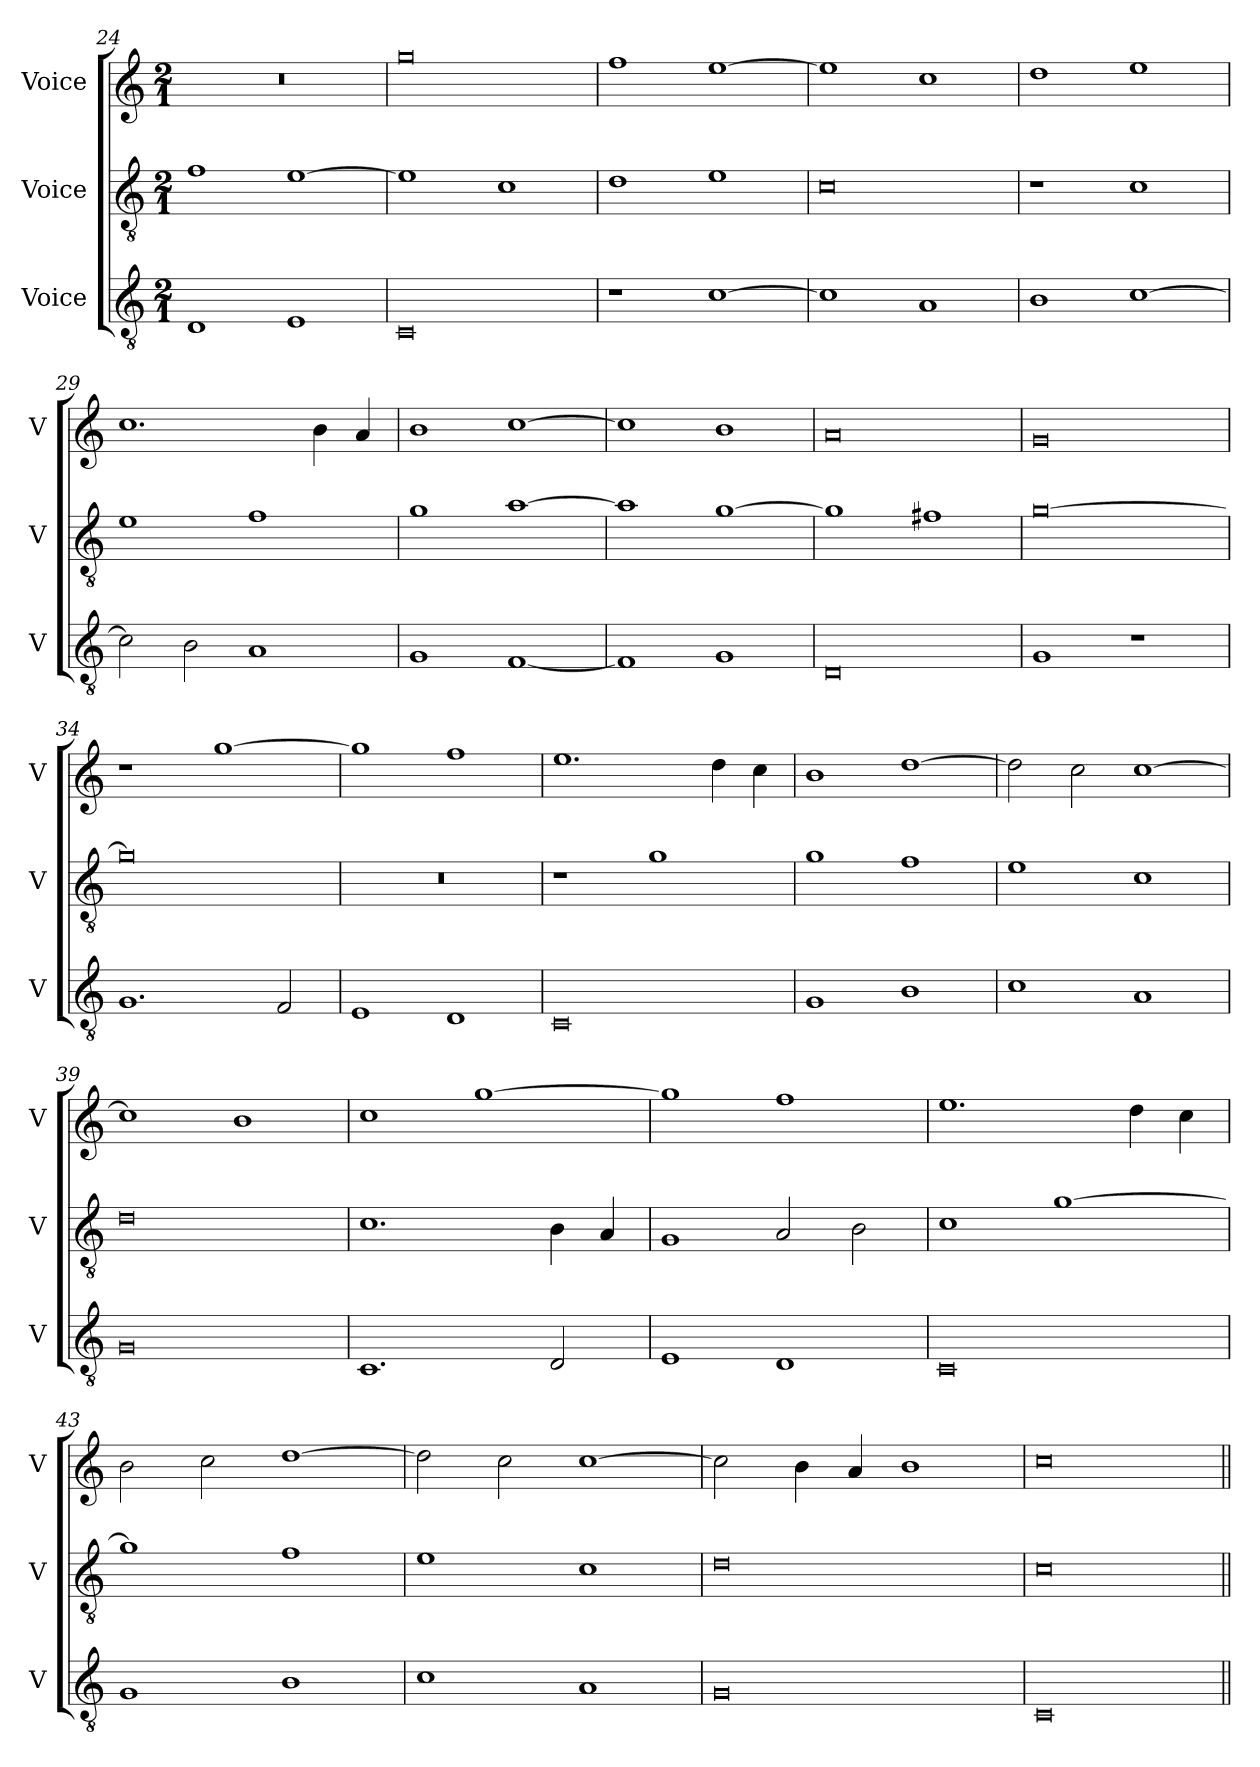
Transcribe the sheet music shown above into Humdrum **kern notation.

**kern	**kern	**kern
*part3	*part2	*part1
*staff3	*staff2	*staff1
*I"Voice	*I"Voice	*I"Voice
*I'V	*I'V	*I'V
*clefGv2	*clefGv2	*clefG2
*k[]	*k[]	*k[]
*M2/1	*M2/1	*M2/1
=24	=24	=24
1D	1f	0r
1E	[1e	.
!!LO:LB:g=z
=25	=25	=25
0C	1e]	0gg
.	1c	.
=26	=26	=26
1r	1d	1ff
[1c	1e	[1ee
=27	=27	=27
1c]	0c	1ee]
1A	.	1cc
=28	=28	=28
1B	1r	1dd
[1c	1c	1ee
=29	=29	=29
2c\]	1e	1.cc
2B\	.	.
1A	1f	.
.	.	4b\
.	.	4a/
!!LO:LB:g=z
=30	=30	=30
1G	1g	1b
[1F	[1a	[1cc
=31	=31	=31
1F]	1a]	1cc]
1G	[1g	1b
=32	=32	=32
0D	1g]	0a
.	1f#X	.
=33	=33	=33
1G	[0g	0g
1r	.	.
=34	=34	=34
1.G	0g]	1r
.	.	[1gg
2F/	.	.
!!LO:LB:g=z
=35	=35	=35
1E	0r	1gg]
1D	.	1ff
=36	=36	=36
0C	1r	1.ee
.	1g	.
.	.	4dd\
.	.	4cc\
=37	=37	=37
1G	1g	1b
1B	1f	[1dd
=38	=38	=38
1c	1e	2dd\]
.	.	2cc\
1A	1c	[1cc
=39	=39	=39
0G	0d	1cc]
.	.	1b
!!LO:LB:g=z
=40	=40	=40
1.C	1.c	1cc
.	.	[1gg
2D/	4B\	.
.	4A/	.
=41	=41	=41
1E	1G	1gg]
1D	2A/	1ff
.	2B\	.
=42	=42	=42
0C	1c	1.ee
.	[1g	.
.	.	4dd\
.	.	4cc\
=43	=43	=43
1G	1g]	2b\
.	.	2cc\
1B	1f	[1dd
!!LO:PB:g=z
=44	=44	=44
1c	1e	2dd\]
.	.	2cc\
1A	1c	[1cc
=45	=45	=45
0G	0d	2cc\]
.	.	4b\
.	.	4a/
.	.	1b
=46	=46	=46
0C	0c	0cc
=||	=||	=||
*-	*-	*-
